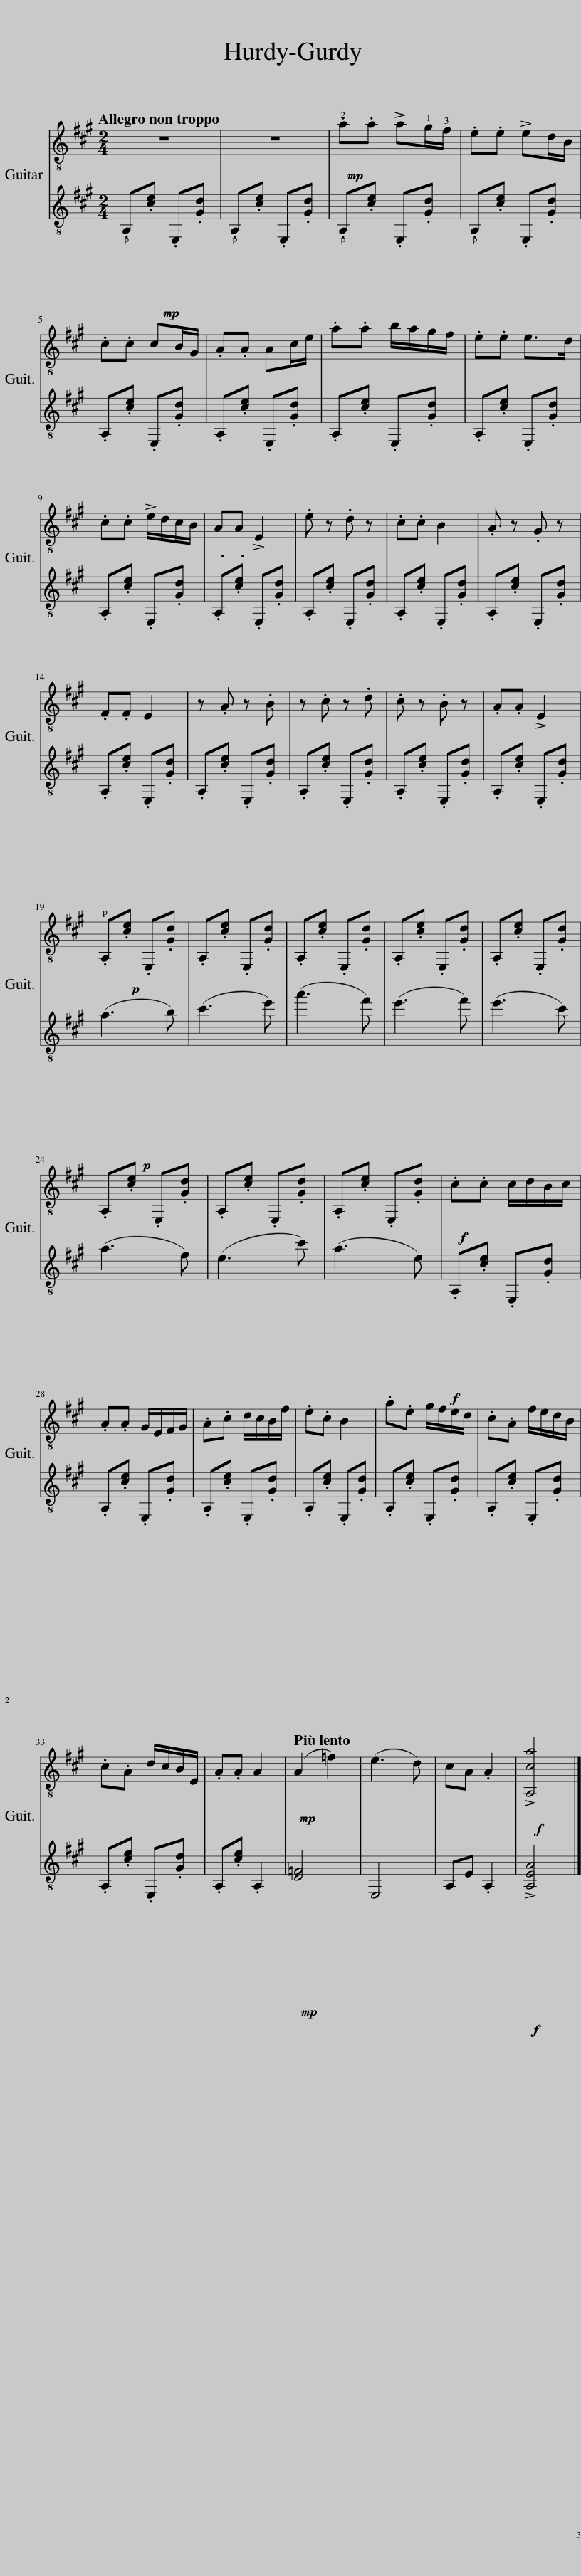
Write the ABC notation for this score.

X:1
%%score { 1 | 2 }
L:1/8
Q:1/4=90
M:2/4
I:linebreak $
K:A
V:1 treble-8
V:2 treble-8
V:1
 z4 | z4 |!mp! .!2!a.a !>!a!1!g/!3!f/ | .e.e !>!ed/B/ |$ .c.c cB/G/ | %5
 .A.A Ac/e/ | .a.a b/a/g/f/ | .e.e e>d |$ .c.c !>!e/d/c/B/ | .A.A !>!E2 | %10
 .e z .d z | .c.c B2 | .A z .G z |$ .F.F E2 | z .A z .B | %15
 z .c z .d | .c z .B z | .A.A !>!E2 |$!p! .A,.[ce] .E,.[Gd] | .A,.[ce] .E,.[Gd] | %20
 .A,.[ce] .E,.[Gd] | .A,.[ce] .E,.[Gd] | .A,.[ce] .E,.[Gd] |$ .A,.[ce] .E,.[Gd] | .A,.[ce] .E,.[Gd] | %25
 .A,.[ce] .E,.[Gd] |!f! .c.c c/d/B/c/ |$ .A.A G/E/F/G/ | .A.c d/c/B/f/ | .e.c B2 | %30
 .a.e g/f/e/d/ | .c.A f/e/d/B/ |$ .c.A d/c/B/E/ | .A.A A2 |!mp![Q:1/4=100] (A2 =f2) | %35
 (e3 d) | cA .A2 |!f! !>![A,ca]4 |] %38
V:2
!mp! .A,.[ce] .E,.[Gd] | .A,.[ce] .E,.[Gd] | .A,.[ce] .E,.[Gd] | .A,.[ce] .E,.[Gd] |$ .A,.[ce] .E,.[Gd] | %5
 .A,.[ce] .E,.[Gd] | .A,.[ce] .E,.[Gd] | .A,.[ce] .E,.[Gd] |$ .A,.[ce] .E,.[Gd] | .A,.[ce] .E,.[Gd] | %10
 .A,.[ce] .E,.[Gd] | .A,.[ce] .E,.[Gd] | .A,.[ce] .E,.[Gd] |$ .A,.[ce] .E,.[Gd] | .A,.[ce] .E,.[Gd] | %15
 .A,.[ce] .E,.[Gd] | .A,.[ce] .E,.[Gd] | .A,.[ce] .E,.[Gd] |$!p! (a3 b) | (c'3 e') | %20
 (a'3 f') | (e'3 f') | (e'3 c') |$ (a3 f) | (e3 c') | %25
 (a3 e) |!f! .A,.[ce] .E,.[Gd] |$ .A,.[ce] .E,.[Gd] | .A,.[ce] .E,.[Gd] | .A,.[ce] .E,.[Gd] | %30
 .A,.[ce] .E,.[Gd] | .A,.[ce] .E,.[Gd] |$ .A,.[ce] .E,.[Gd] | .A,.[ce] .A,2 |!mp! [D=F]4 | %35
 E,4 | A,E .A,2 |!f! !>![A,EA]4 |] %38
